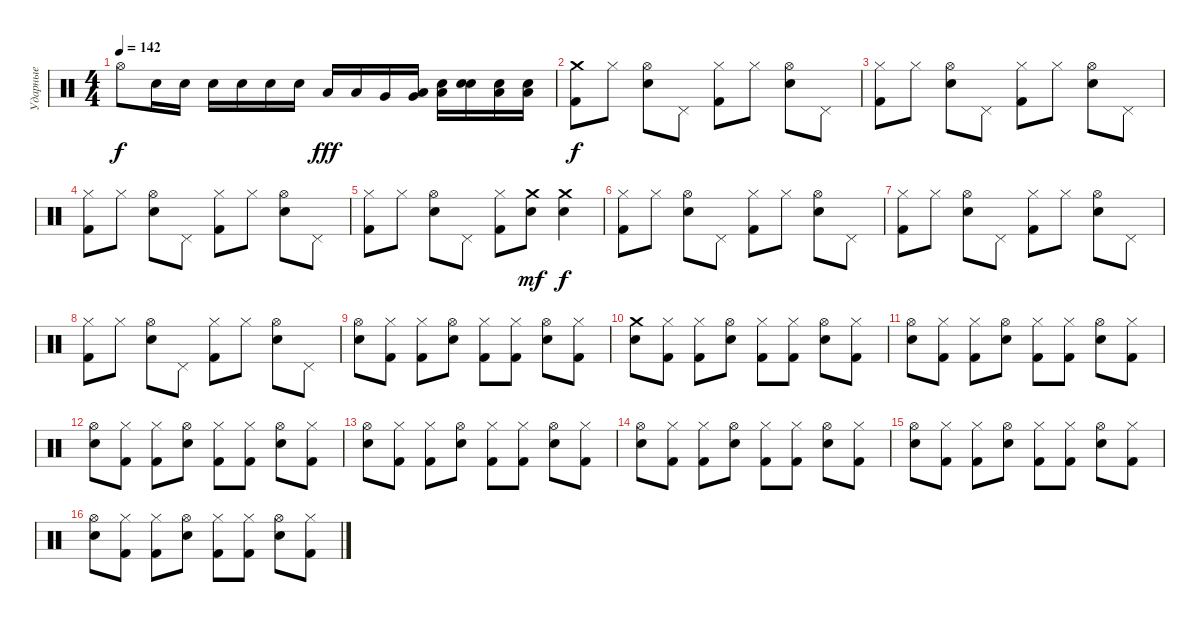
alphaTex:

\track ("Ударные" "Ударные") {instrument percussion}
\staff {score}
\articulation defaults
\ts (4 4)
\tempo 142
\clef neutral
\ks c "Hi-Hat (open)".8{dy f} "Electric Snare (hit)".16 "Electric Snare (hit)".16 "Electric Snare (hit)".16 "Electric Snare (hit)".16 "Electric Snare (hit)".16 "Electric Snare (hit)".16 "Low Tom (hit)".16{dy fff} "Low Tom (hit)".16 "Very Low Tom (hit)".16
("Very Low Tom (hit)" "Low Tom (hit)").16 ("Low Tom (hit)" "Snare (hit) 2").16 ("Snare (hit) 2" "Electric Snare (hit)").16 ("Low Tom (hit)" "Snare (hit) 2").16 ("Low Tom (hit)" "Snare (hit) 2").16 |
("Crash medium (hit)" "Kick (hit) 2").8{dy f} "Hi-Hat (closed)".8 ("Electric Snare (hit)" "Hi-Hat (open)").8 "Pedal Hi-Hat (hit)".8 ("Kick (hit) 2" "Hi-Hat (closed)").8 "Hi-Hat (closed)".8 ("Electric Snare (hit)" "Hi-Hat (open)").8 "Pedal Hi-Hat (hit)".8 |
("Hi-Hat (closed)" "Kick (hit) 2").8 "Hi-Hat (closed)".8 ("Electric Snare (hit)" "Hi-Hat (open)").8 "Pedal Hi-Hat (hit)".8 ("Kick (hit) 2" "Hi-Hat (closed)").8 "Hi-Hat (closed)".8 ("Electric Snare (hit)" "Hi-Hat (open)").8 "Pedal Hi-Hat (hit)".8 |
("Hi-Hat (closed)" "Kick (hit) 2").8 "Hi-Hat (closed)".8 ("Electric Snare (hit)" "Hi-Hat (open)").8 "Pedal Hi-Hat (hit)".8 ("Kick (hit) 2" "Hi-Hat (closed)").8 "Hi-Hat (closed)".8 ("Electric Snare (hit)" "Hi-Hat (open)").8 "Pedal Hi-Hat (hit)".8 |
("Hi-Hat (closed)" "Kick (hit) 2").8 "Hi-Hat (closed)".8 ("Electric Snare (hit)" "Hi-Hat (open)").8 "Pedal Hi-Hat (hit)".8 ("Kick (hit) 2" "Hi-Hat (closed)").8 ("Crash medium (hit)" "Electric Snare (hit)").8{dy mf} ("Crash medium (hit)" "Electric Snare (hit)").4{dy f} |
("Hi-Hat (closed)" "Kick (hit) 2").8 "Hi-Hat (closed)".8 ("Electric Snare (hit)" "Hi-Hat (open)").8 "Pedal Hi-Hat (hit)".8 ("Kick (hit) 2" "Hi-Hat (closed)").8 "Hi-Hat (closed)".8 ("Electric Snare (hit)" "Hi-Hat (open)").8 "Pedal Hi-Hat (hit)".8 |
("Hi-Hat (closed)" "Kick (hit) 2").8 "Hi-Hat (closed)".8 ("Electric Snare (hit)" "Hi-Hat (open)").8 "Pedal Hi-Hat (hit)".8 ("Kick (hit) 2" "Hi-Hat (closed)").8 "Hi-Hat (closed)".8 ("Electric Snare (hit)" "Hi-Hat (open)").8 "Pedal Hi-Hat (hit)".8 |
("Hi-Hat (closed)" "Kick (hit) 2").8 "Hi-Hat (closed)".8 ("Electric Snare (hit)" "Hi-Hat (open)").8 "Pedal Hi-Hat (hit)".8 ("Kick (hit) 2" "Hi-Hat (closed)").8 "Hi-Hat (closed)".8 ("Electric Snare (hit)" "Hi-Hat (open)").8 "Pedal Hi-Hat (hit)".8 |
("Hi-Hat (open)" "Electric Snare (hit)").8 ("Kick (hit) 2" "Hi-Hat (closed)").8 ("Kick (hit) 2" "Hi-Hat (closed)").8 ("Electric Snare (hit)" "Hi-Hat (open)").8 ("Kick (hit) 2" "Hi-Hat (closed)").8 ("Kick (hit) 2" "Hi-Hat (closed)").8 ("Electric Snare (hit)" "Hi-Hat (open)").8 ("Kick (hit) 2" "Hi-Hat (closed)").8 |
("Crash medium (hit)" "Electric Snare (hit)").8 ("Kick (hit) 2" "Hi-Hat (closed)").8 ("Kick (hit) 2" "Hi-Hat (closed)").8 ("Electric Snare (hit)" "Hi-Hat (open)").8 ("Kick (hit) 2" "Hi-Hat (closed)").8 ("Kick (hit) 2" "Hi-Hat (closed)").8 ("Electric Snare (hit)" "Hi-Hat (open)").8 ("Kick (hit) 2" "Hi-Hat (closed)").8 |
("Hi-Hat (open)" "Electric Snare (hit)").8 ("Kick (hit) 2" "Hi-Hat (closed)").8 ("Kick (hit) 2" "Hi-Hat (closed)").8 ("Electric Snare (hit)" "Hi-Hat (open)").8 ("Kick (hit) 2" "Hi-Hat (closed)").8 ("Kick (hit) 2" "Hi-Hat (closed)").8 ("Electric Snare (hit)" "Hi-Hat (open)").8 ("Kick (hit) 2" "Hi-Hat (closed)").8 |
("Hi-Hat (open)" "Electric Snare (hit)").8 ("Kick (hit) 2" "Hi-Hat (closed)").8 ("Kick (hit) 2" "Hi-Hat (closed)").8 ("Electric Snare (hit)" "Hi-Hat (open)").8 ("Kick (hit) 2" "Hi-Hat (closed)").8 ("Kick (hit) 2" "Hi-Hat (closed)").8 ("Electric Snare (hit)" "Hi-Hat (open)").8 ("Kick (hit) 2" "Hi-Hat (closed)").8 |
("Hi-Hat (open)" "Electric Snare (hit)").8 ("Kick (hit) 2" "Hi-Hat (closed)").8 ("Kick (hit) 2" "Hi-Hat (closed)").8 ("Electric Snare (hit)" "Hi-Hat (open)").8 ("Kick (hit) 2" "Hi-Hat (closed)").8 ("Kick (hit) 2" "Hi-Hat (closed)").8 ("Electric Snare (hit)" "Hi-Hat (open)").8 ("Kick (hit) 2" "Hi-Hat (closed)").8 |
("Hi-Hat (open)" "Electric Snare (hit)").8 ("Kick (hit) 2" "Hi-Hat (closed)").8 ("Kick (hit) 2" "Hi-Hat (closed)").8 ("Electric Snare (hit)" "Hi-Hat (open)").8 ("Kick (hit) 2" "Hi-Hat (closed)").8 ("Kick (hit) 2" "Hi-Hat (closed)").8 ("Electric Snare (hit)" "Hi-Hat (open)").8 ("Kick (hit) 2" "Hi-Hat (closed)").8 |
("Hi-Hat (open)" "Electric Snare (hit)").8 ("Kick (hit) 2" "Hi-Hat (closed)").8 ("Kick (hit) 2" "Hi-Hat (closed)").8 ("Electric Snare (hit)" "Hi-Hat (open)").8 ("Kick (hit) 2" "Hi-Hat (closed)").8 ("Kick (hit) 2" "Hi-Hat (closed)").8 ("Electric Snare (hit)" "Hi-Hat (open)").8 ("Kick (hit) 2" "Hi-Hat (closed)").8 |
("Hi-Hat (open)" "Electric Snare (hit)").8 ("Kick (hit) 2" "Hi-Hat (closed)").8 ("Kick (hit) 2" "Hi-Hat (closed)").8 ("Electric Snare (hit)" "Hi-Hat (open)").8 ("Kick (hit) 2" "Hi-Hat (closed)").8 ("Kick (hit) 2" "Hi-Hat (closed)").8 ("Electric Snare (hit)" "Hi-Hat (open)").8 ("Kick (hit) 2" "Hi-Hat (closed)").8
